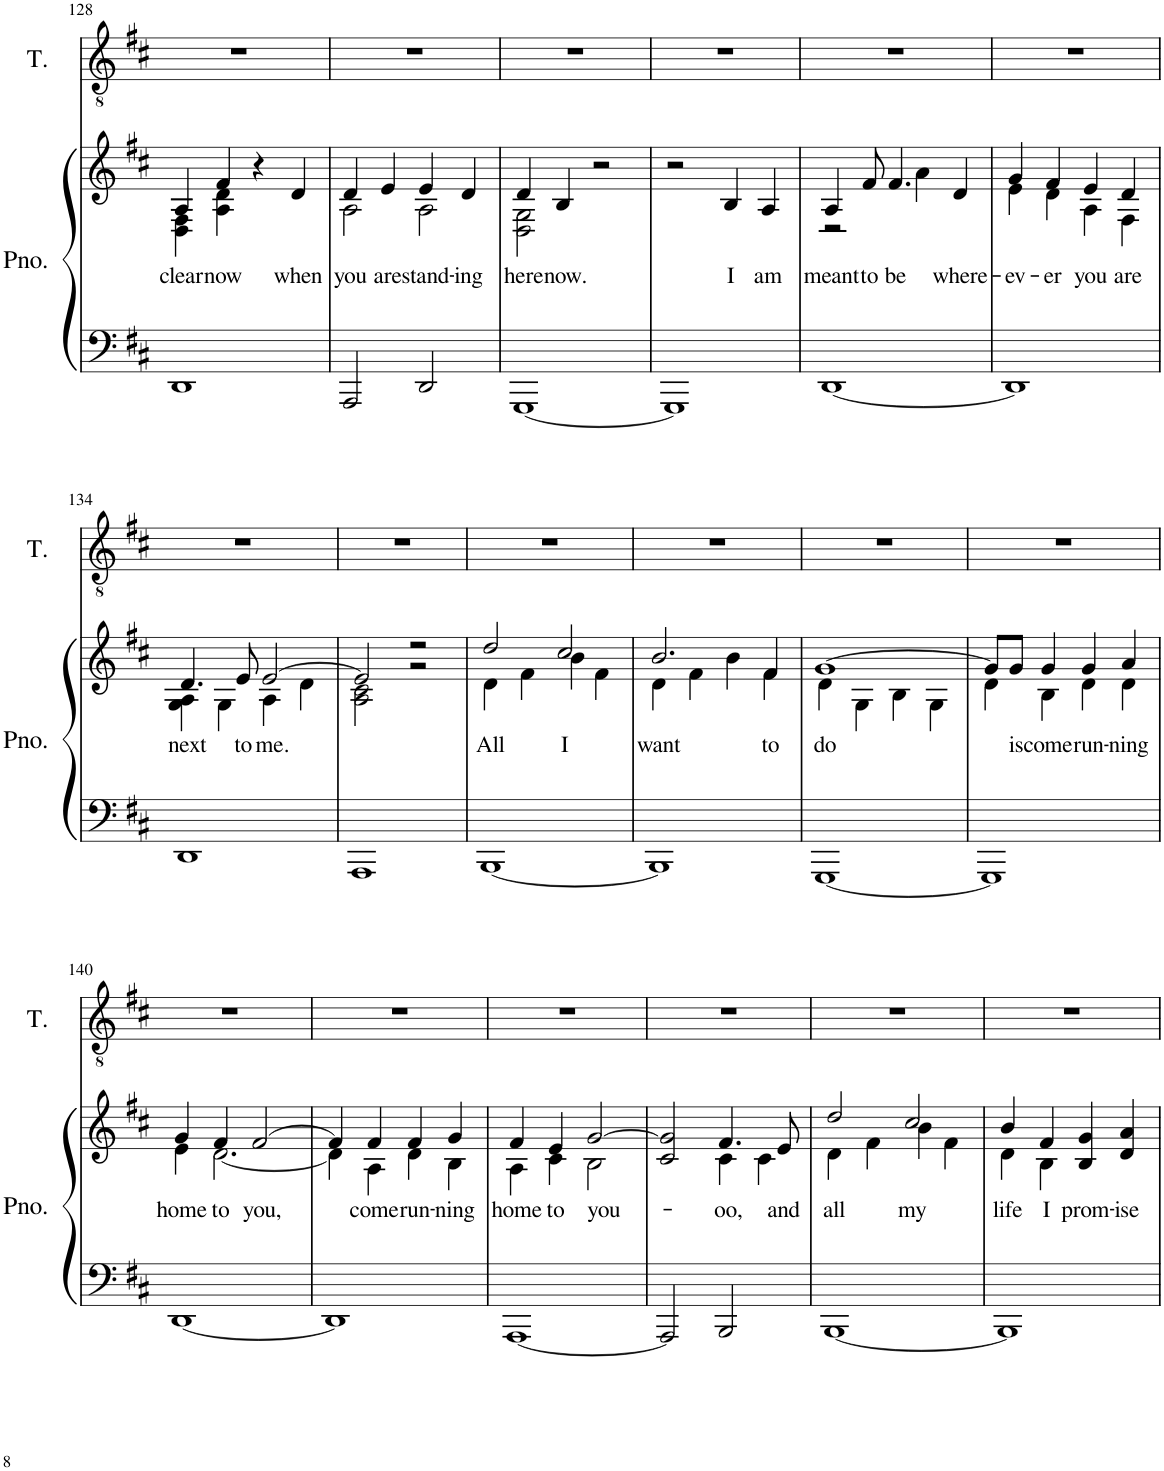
**kern	**kern	**text	**kern
*part2	*part2	*part2	*part1
*staff3	*staff2	*staff2	*staff1
*I"Piano	*	*	*I"Tenor
*I'Pno.	*	*	*I'T.
!!LO:PB:g=z
*clefF4	*clefG2	*	*clefGv2
*k[f#c#]	*k[f#c#]	*	*k[f#c#]
*M4/4	*M4/4	*	*M4/4
=128	=128	=128	=128
!	!	!LO:LY:b	!
*	*^	*	*
1DD	4A/	4D\ 4F#\	clear	1r
!	!	!	!LO:LY:b	!
.	4f#/	4A\ 4d\	now	.
.	4r	2ryy	.	.
!	!	!	!LO:LY:b	!
.	4d/	.	when	.
=129	=129	=129	=129	=129
!	!	!	!LO:LY:b	!
2AAA/	4d/	2A\	you	1r
!	!	!	!LO:LY:b	!
.	4e/	.	are	.
!	!	!	!LO:LY:b	!
2DD/	4e/	2A\	stand-	.
!	!	!	!LO:LY:b	!
.	4d/	.	-ing	.
=130	=130	=130	=130	=130
!	!	!	!LO:LY:b	!
[1GGG	4d/	2D\ 2G\	here	1r
!	!	!	!LO:LY:b	!
.	4B/	.	now.	.
.	2r	2ryy	.	.
*	*v	*v	*	*
=131	=131	=131	=131
1GGG]	2r	.	1r
!	!	!LO:LY:b	!
.	4B/	I	.
!	!	!LO:LY:b	!
.	4A/	am	.
=132	=132	=132	=132
!	!	!LO:LY:b	!
*	*^	*	*
[1DD	4A/	2r	meant	1r
!	!	!	!LO:LY:b	!
.	8f#/	.	to	.
!	!	!	!LO:LY:b	!
.	4.f#/	.	be	.
.	.	4a\	.	.
!	!	!	!LO:LY:b	!
.	4d/	4ryy	where-	.
=133	=133	=133	=133	=133
!	!	!	!LO:LY:b	!
1DD]	4g/	4e\	-ev-	1r
!	!	!	!LO:LY:b	!
.	4f#/	4d\	-er	.
!	!	!	!LO:LY:b	!
.	4e/	4A\	you	.
!	!	!	!LO:LY:b	!
.	4d/	4F#\	are	.
!!LO:LB:g=z
=134	=134	=134	=134	=134
!	!	!	!LO:LY:b	!
1DD	4.d/	4G\ 4A\	next	1r
.	.	4G\	.	.
!	!	!	!LO:LY:b	!
.	8e/	.	to	.
!	!	!	!LO:LY:b	!
.	[2e/	4A\	me.	.
.	.	4d\	.	.
=135	=135	=135	=135	=135
1AAA	2e/]	2A\ 2c#\	.	1r
.	2r	2r	.	.
=136	=136	=136	=136	=136
!	!	!	!LO:LY:b	!
[1BBB	2dd/	4d\	All	1r
.	.	4f#\	.	.
!	!	!	!LO:LY:b	!
.	2cc#/	4b\	I	.
.	.	4f#\	.	.
=137	=137	=137	=137	=137
!	!	!	!LO:LY:b	!
1BBB]	2.b/	4d\	want	1r
.	.	4f#\	.	.
.	.	4b\	.	.
!	!	!	!LO:LY:b	!
.	4f#/	4f#\	to	.
=138	=138	=138	=138	=138
!	!	!	!LO:LY:b	!
[1GGG	[1g	4d\	do	1r
.	.	4G\	.	.
.	.	4B\	.	.
.	.	4G\	.	.
=139	=139	=139	=139	=139
1GGG]	8g/L]	4d\	.	1r
!	!	!	!LO:LY:b	!
.	8g/J	.	is	.
!	!	!	!LO:LY:b	!
.	4g/	4B\	come	.
!	!	!	!LO:LY:b	!
.	4g/	4d\	run-	.
!	!	!	!LO:LY:b	!
.	4a/	4d\	-ning	.
!!LO:LB:g=z
=140	=140	=140	=140	=140
!	!	!	!LO:LY:b	!
[1DD	4g/	4e\	home	1r
!	!	!	!LO:LY:b	!
.	4f#/	[2.d\	to	.
!	!	!	!LO:LY:b	!
.	[2f#/	.	you,	.
=141	=141	=141	=141	=141
1DD]	4f#/]	4d\]	.	1r
!	!	!	!LO:LY:b	!
.	4f#/	4A\	come	.
!	!	!	!LO:LY:b	!
.	4f#/	4d\	run-	.
!	!	!	!LO:LY:b	!
.	4g/	4B\	-ning	.
=142	=142	=142	=142	=142
!	!	!	!LO:LY:b	!
[1AAA	4f#/	4A\	home	1r
!	!	!	!LO:LY:b	!
.	4e/	4c#\	to	.
!	!	!	!LO:LY:b	!
.	[2g/	2B\	you-	.
=143	=143	=143	=143	=143
2AAA/]	2c#/ 2g/]	2ryy	.	1r
!	!	!	!LO:LY:b	!
2BBB/	4.f#/	4c#\	-oo,	.
.	.	4c#\	.	.
!	!	!	!LO:LY:b	!
.	8e/	.	and	.
=144	=144	=144	=144	=144
!	!	!	!LO:LY:b	!
[1BBB	2dd/	4d\	all	1r
.	.	4f#\	.	.
!	!	!	!LO:LY:b	!
.	2cc#/	4b\	my	.
.	.	4f#\	.	.
=145	=145	=145	=145	=145
!	!	!	!LO:LY:b	!
1BBB]	4b/	4d\	life	1r
!	!	!	!LO:LY:b	!
.	4f#/	4B\	I	.
!	!	!	!LO:LY:b	!
.	4B/ 4g/	2ryy	prom-	.
!	!	!	!LO:LY:b	!
.	4d/ 4a/	.	-ise	.
*	*v	*v	*	*
=	=	=	=
*-	*-	*-	*-
